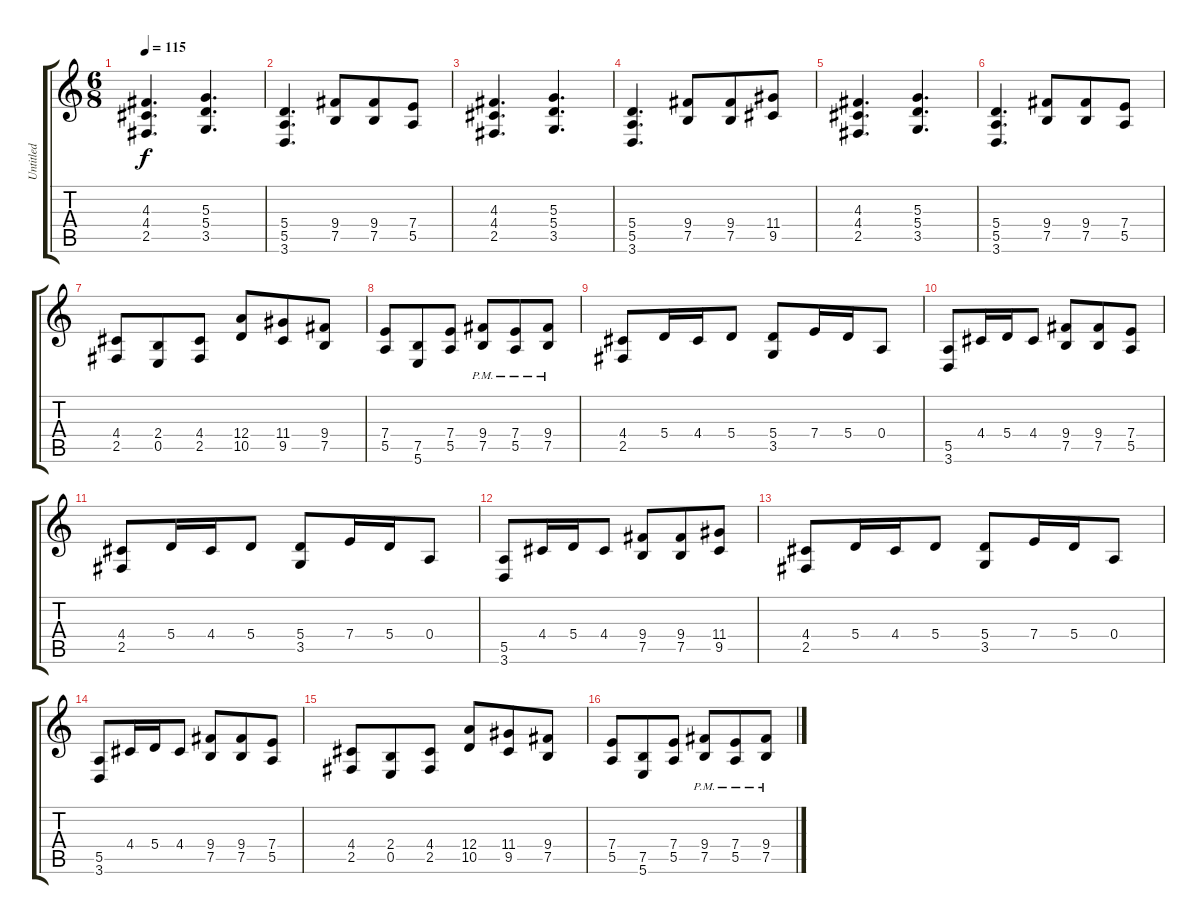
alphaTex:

\track ("Untitled" "Untitled") {instrument distortionguitar}
\staff {score tabs}
\tuning (B3 Gb3 D3 A2 E2 B1) {hide}
\ts (6 8)
\tempo 115
\clef g2
\ks c
(4.3 4.4 2.5).4{d dy f instrument distortionguitar} (5.3 5.4 3.5).4{d} |
(5.4 5.5 3.6).4{d} (9.4 7.5).8 (9.4 7.5).8 (7.4 5.5).8 |
(4.3 4.4 2.5).4{d} (5.3 5.4 3.5).4{d} |
(5.4 5.5 3.6).4{d} (9.4 7.5).8 (9.4 7.5).8 (11.4 9.5).8 |
(4.3 4.4 2.5).4{d} (5.3 5.4 3.5).4{d} |
(5.4 5.5 3.6).4{d} (9.4 7.5).8 (9.4 7.5).8 (7.4 5.5).8 |
(4.4 2.5).8 (2.4 0.5).8 (4.4 2.5).8 (12.4 10.5).8 (11.4 9.5).8 (9.4 7.5).8 |
(7.4 5.5).8 (7.5 5.6).8 (7.4 5.5).8 (9.4{pm} 7.5{pm}).8 (7.4{pm} 5.5{pm}).8 (9.4{pm} 7.5{pm}).8 |
(4.4 2.5).8 5.4.16 4.4.16 5.4.8 (5.4 3.5).8 7.4.16 5.4.16 0.4.8 |
(5.5 3.6).8 4.4.16 5.4.16 4.4.8 (9.4 7.5).8 (9.4 7.5).8 (7.4 5.5).8 |
(4.4 2.5).8 5.4.16 4.4.16 5.4.8 (5.4 3.5).8 7.4.16 5.4.16 0.4.8 |
(5.5 3.6).8 4.4.16 5.4.16 4.4.8 (9.4 7.5).8 (9.4 7.5).8 (11.4 9.5).8 |
(4.4 2.5).8 5.4.16 4.4.16 5.4.8 (5.4 3.5).8 7.4.16 5.4.16 0.4.8 |
(5.5 3.6).8 4.4.16 5.4.16 4.4.8 (9.4 7.5).8 (9.4 7.5).8 (7.4 5.5).8 |
(4.4 2.5).8 (2.4 0.5).8 (4.4 2.5).8 (12.4 10.5).8 (11.4 9.5).8 (9.4 7.5).8 |
(7.4 5.5).8 (7.5 5.6).8 (7.4 5.5).8 (9.4{pm} 7.5{pm}).8 (7.4{pm} 5.5{pm}).8 (9.4{pm} 7.5{pm}).8
